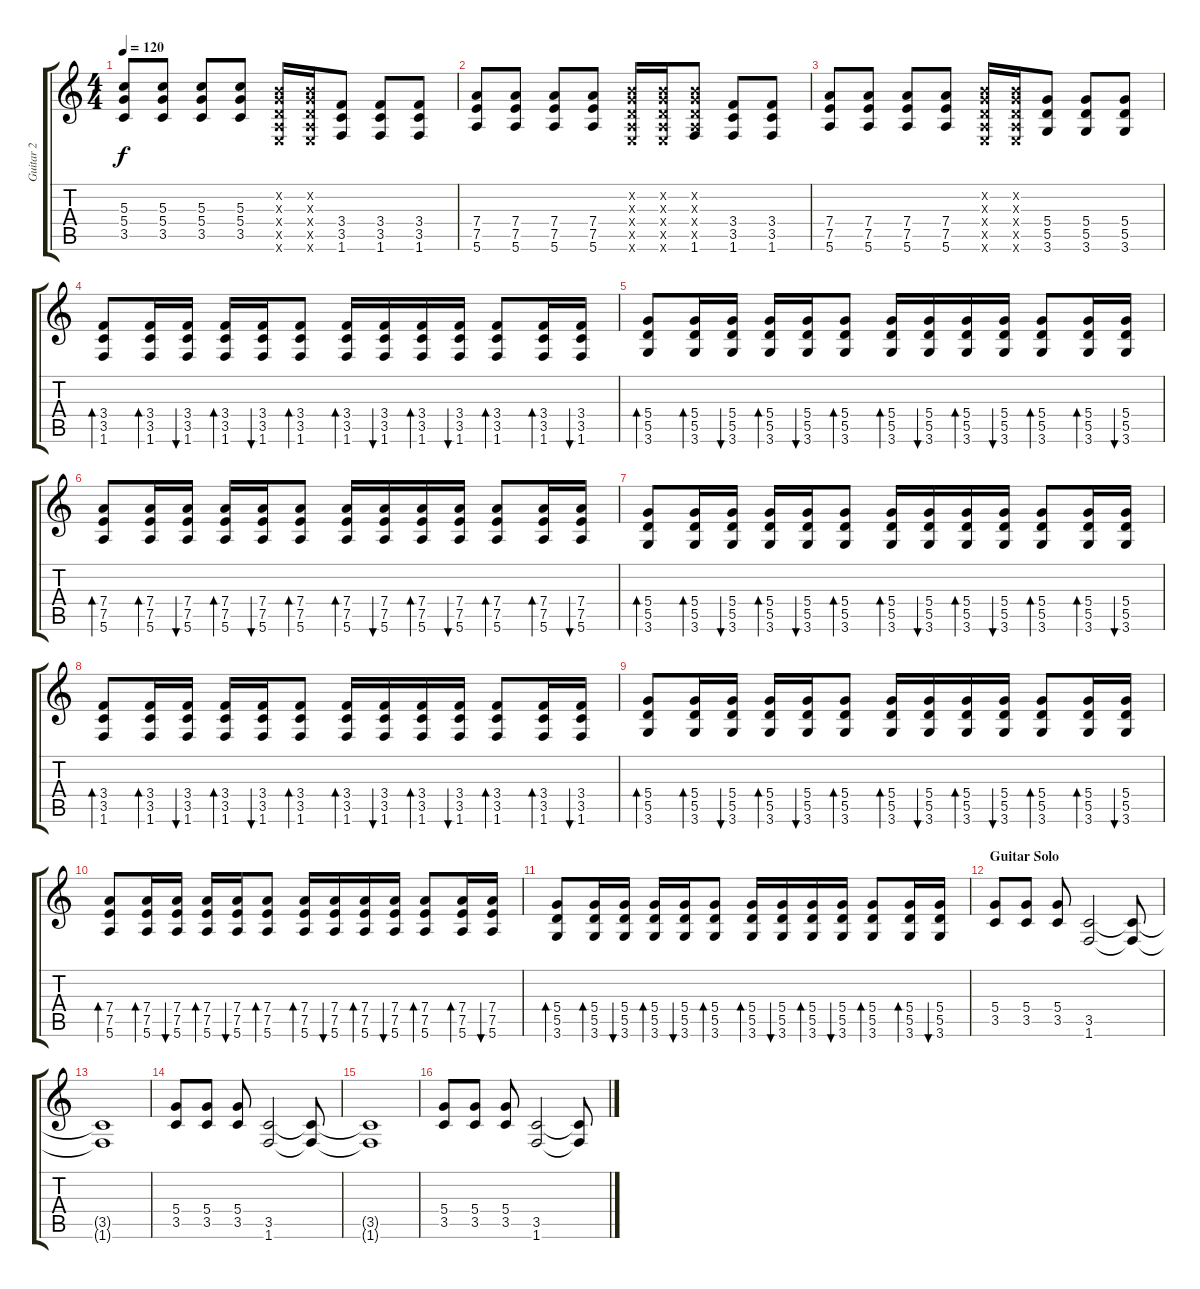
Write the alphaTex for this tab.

\track ("Guitar 2" "Guitar 2") {instrument overdrivenguitar}
\staff {score tabs}
\tuning (E4 B3 G3 D3 A2 E2) {hide}
\ts (4 4)
\tempo 120
\clef g2
\ks c
(5.3 5.4 3.5).8{dy f} (5.3 5.4 3.5).8 (5.3 5.4 3.5).8 (5.3 5.4 3.5).8 (0.2{x} 0.3{x} 0.4{x} 0.5{x} 0.6{x}).16 (0.2{x} 0.3{x} 0.4{x} 0.5{x} 0.6{x}).16 (3.4 3.5 1.6).8 (3.4 3.5 1.6).8 (3.4 3.5 1.6).8 |
(7.4 7.5 5.6).8 (7.4 7.5 5.6).8 (7.4 7.5 5.6).8 (7.4 7.5 5.6).8 (0.2{x} 0.3{x} 0.4{x} 0.5{x} 0.6{x}).16 (0.2{x} 0.3{x} 0.4{x} 0.5{x} 0.6{x}).16 (0.2{x} 0.3{x} 0.4{x} 0.5{x} 1.6).8 (3.4 3.5 1.6).8 (3.4 3.5 1.6).8 |
(7.4 7.5 5.6).8 (7.4 7.5 5.6).8 (7.4 7.5 5.6).8 (7.4 7.5 5.6).8 (0.2{x} 0.3{x} 0.4{x} 0.5{x} 0.6{x}).16 (0.2{x} 0.3{x} 0.4{x} 0.5{x} 0.6{x}).16 (5.4 5.5 3.6).8 (5.4 5.5 3.6).8 (5.4 5.5 3.6).8 |
(3.4 3.5 1.6).8{bd 60 instrument acousticguitarsteel} (3.4 3.5 1.6).16{bd 60} (3.4 3.5 1.6).16{bu 60} (3.4 3.5 1.6).16{bd 60} (3.4 3.5 1.6).16{bu 60} (3.4 3.5 1.6).8{bd 60} (3.4 3.5 1.6).16{bd 60} (3.4 3.5 1.6).16{bu 60} (3.4 3.5 1.6).16{bd 60} (3.4 3.5 1.6).16{bu 60} (3.4 3.5 1.6).8{bd 60} (3.4 3.5 1.6).16{bd 60} (3.4 3.5 1.6).16{bu 60} |
(5.4 5.5 3.6).8{bd 60} (5.4 5.5 3.6).16{bd 60} (5.4 5.5 3.6).16{bu 60} (5.4 5.5 3.6).16{bd 60} (5.4 5.5 3.6).16{bu 60} (5.4 5.5 3.6).8{bd 60} (5.4 5.5 3.6).16{bd 60} (5.4 5.5 3.6).16{bu 60} (5.4 5.5 3.6).16{bd 60} (5.4 5.5 3.6).16{bu 60} (5.4 5.5 3.6).8{bd 60} (5.4 5.5 3.6).16{bd 60} (5.4 5.5 3.6).16{bu 60} |
(7.4 7.5 5.6).8{bd 60} (7.4 7.5 5.6).16{bd 60} (7.4 7.5 5.6).16{bu 60} (7.4 7.5 5.6).16{bd 60} (7.4 7.5 5.6).16{bu 60} (7.4 7.5 5.6).8{bd 60} (7.4 7.5 5.6).16{bd 60} (7.4 7.5 5.6).16{bu 60} (7.4 7.5 5.6).16{bd 60} (7.4 7.5 5.6).16{bu 60} (7.4 7.5 5.6).8{bd 60} (7.4 7.5 5.6).16{bd 60} (7.4 7.5 5.6).16{bu 60} |
(5.4 5.5 3.6).8{bd 60} (5.4 5.5 3.6).16{bd 60} (5.4 5.5 3.6).16{bu 60} (5.4 5.5 3.6).16{bd 60} (5.4 5.5 3.6).16{bu 60} (5.4 5.5 3.6).8{bd 60} (5.4 5.5 3.6).16{bd 60} (5.4 5.5 3.6).16{bu 60} (5.4 5.5 3.6).16{bd 60} (5.4 5.5 3.6).16{bu 60} (5.4 5.5 3.6).8{bd 60} (5.4 5.5 3.6).16{bd 60} (5.4 5.5 3.6).16{bu 60} |
(3.4 3.5 1.6).8{bd 60 instrument acousticguitarsteel} (3.4 3.5 1.6).16{bd 60} (3.4 3.5 1.6).16{bu 60} (3.4 3.5 1.6).16{bd 60} (3.4 3.5 1.6).16{bu 60} (3.4 3.5 1.6).8{bd 60} (3.4 3.5 1.6).16{bd 60} (3.4 3.5 1.6).16{bu 60} (3.4 3.5 1.6).16{bd 60} (3.4 3.5 1.6).16{bu 60} (3.4 3.5 1.6).8{bd 60} (3.4 3.5 1.6).16{bd 60} (3.4 3.5 1.6).16{bu 60} |
(5.4 5.5 3.6).8{bd 60} (5.4 5.5 3.6).16{bd 60} (5.4 5.5 3.6).16{bu 60} (5.4 5.5 3.6).16{bd 60} (5.4 5.5 3.6).16{bu 60} (5.4 5.5 3.6).8{bd 60} (5.4 5.5 3.6).16{bd 60} (5.4 5.5 3.6).16{bu 60} (5.4 5.5 3.6).16{bd 60} (5.4 5.5 3.6).16{bu 60} (5.4 5.5 3.6).8{bd 60} (5.4 5.5 3.6).16{bd 60} (5.4 5.5 3.6).16{bu 60} |
(7.4 7.5 5.6).8{bd 60} (7.4 7.5 5.6).16{bd 60} (7.4 7.5 5.6).16{bu 60} (7.4 7.5 5.6).16{bd 60} (7.4 7.5 5.6).16{bu 60} (7.4 7.5 5.6).8{bd 60} (7.4 7.5 5.6).16{bd 60} (7.4 7.5 5.6).16{bu 60} (7.4 7.5 5.6).16{bd 60} (7.4 7.5 5.6).16{bu 60} (7.4 7.5 5.6).8{bd 60} (7.4 7.5 5.6).16{bd 60} (7.4 7.5 5.6).16{bu 60} |
(5.4 5.5 3.6).8{bd 60} (5.4 5.5 3.6).16{bd 60} (5.4 5.5 3.6).16{bu 60} (5.4 5.5 3.6).16{bd 60} (5.4 5.5 3.6).16{bu 60} (5.4 5.5 3.6).8{bd 60} (5.4 5.5 3.6).16{bd 60} (5.4 5.5 3.6).16{bu 60} (5.4 5.5 3.6).16{bd 60} (5.4 5.5 3.6).16{bu 60} (5.4 5.5 3.6).8{bd 60} (5.4 5.5 3.6).16{bd 60} (5.4 5.5 3.6).16{bu 60} |
\section ("" "Guitar Solo")
(5.4 3.5).8{volume 13 instrument overdrivenguitar} (5.4 3.5).8 (5.4 3.5).8 (3.5 1.6).2 (3.5{t} 1.6{t}).8 |
(3.5{t} 1.6{t}).1 |
(5.4 3.5).8 (5.4 3.5).8 (5.4 3.5).8 (3.5 1.6).2 (3.5{t} 1.6{t}).8 |
(3.5{t} 1.6{t}).1 |
(5.4 3.5).8 (5.4 3.5).8 (5.4 3.5).8 (3.5 1.6).2 (3.5{t} 1.6{t}).8
